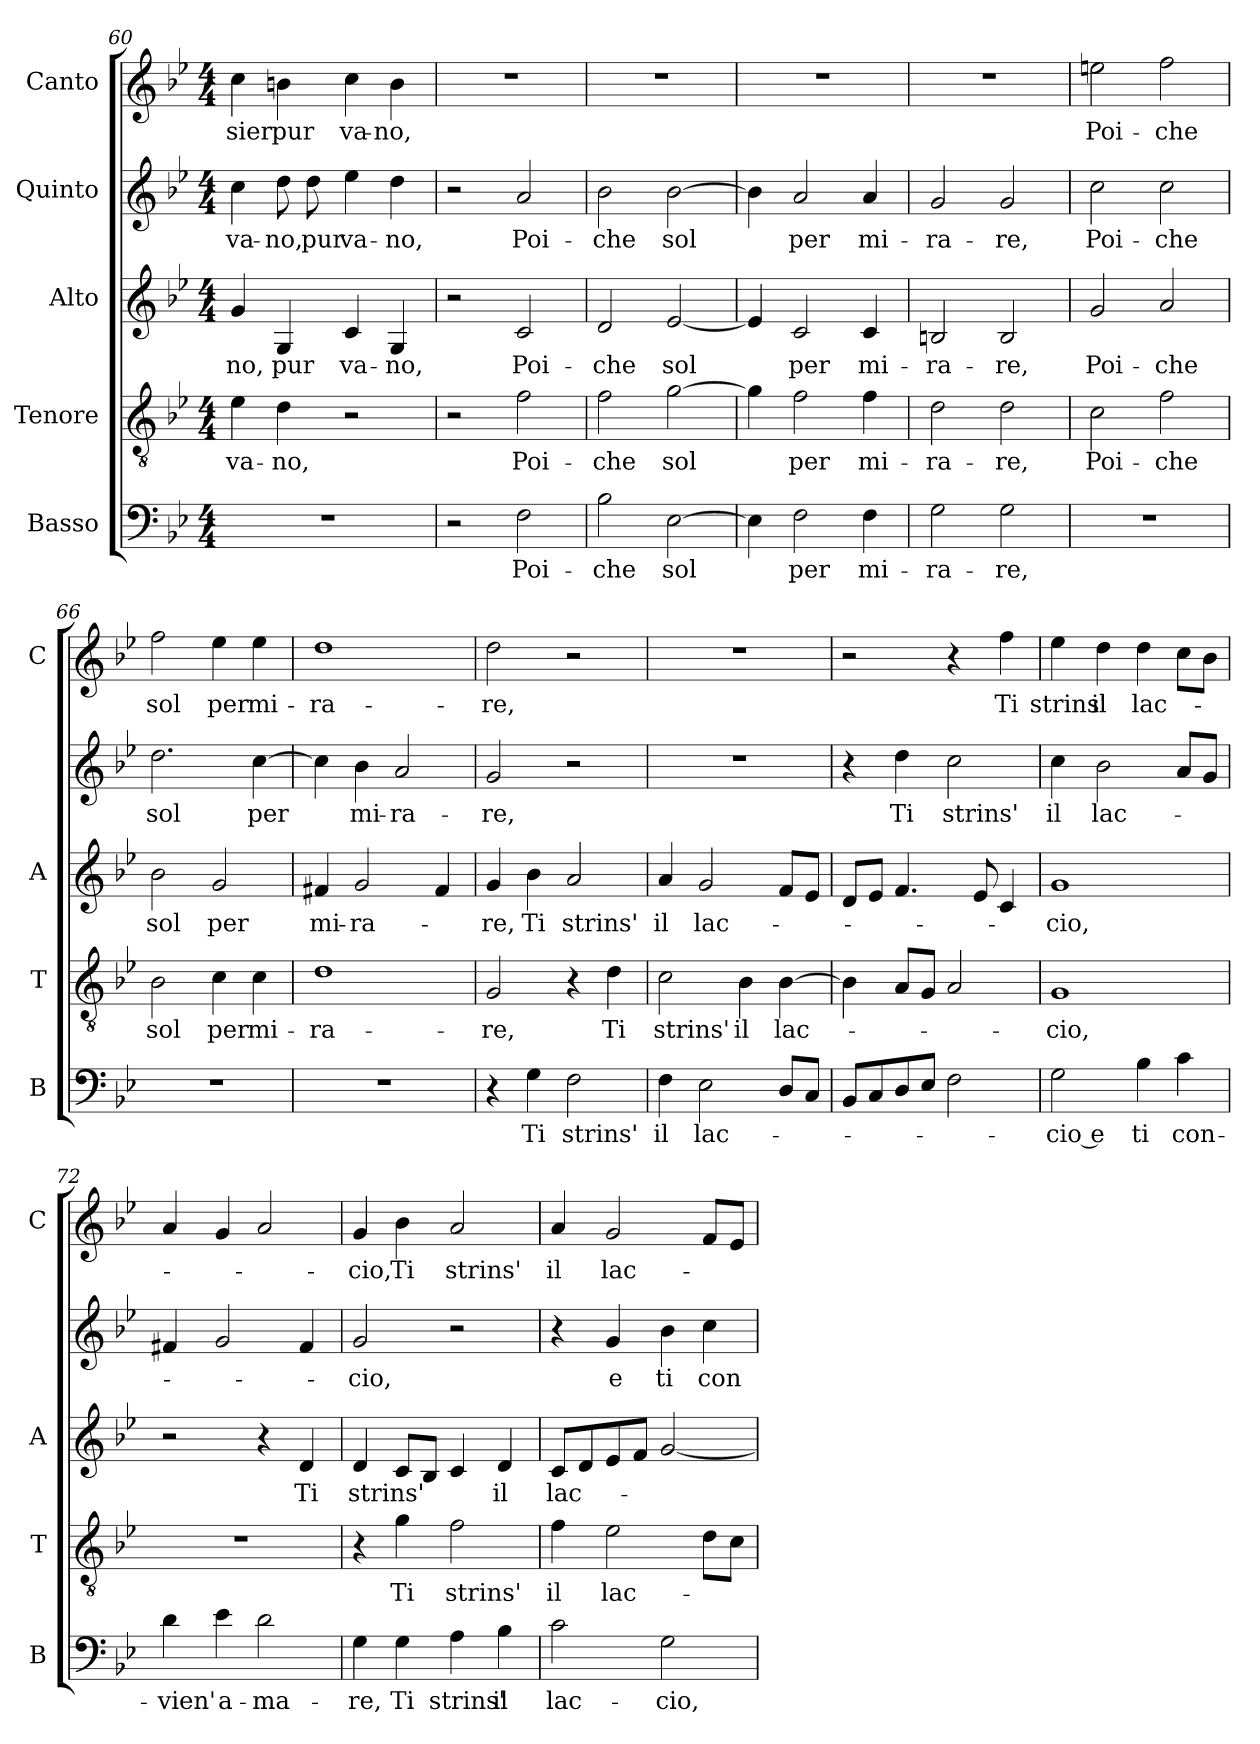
**kern	**text	**kern	**text	**kern	**text	**kern	**text	**kern	**text
*part5	*part5	*part4	*part4	*part3	*part3	*part2	*part2	*part1	*part1
*staff5	*staff5	*staff4	*staff4	*staff3	*staff3	*staff2	*staff2	*staff1	*staff1
*I"Basso	*	*I"Tenore	*	*I"Alto	*	*I"Quinto	*	*I"Canto	*
*I'B	*	*I'T	*	*I'A	*	*	*	*I'C	*
*clefF4	*	*clefGv2	*	*clefG2	*	*clefG2	*	*clefG2	*
*k[b-e-]	*	*k[b-e-]	*	*k[b-e-]	*	*k[b-e-]	*	*k[b-e-]	*
*B-:	*	*B-:	*	*B-:	*	*B-:	*	*B-:	*
*M4/4	*	*M4/4	*	*M4/4	*	*M4/4	*	*M4/4	*
=60	=60	=60	=60	=60	=60	=60	=60	=60	=60
!	!	!	!LO:LY:b	!	!LO:LY:b	!	!LO:LY:b	!	!LO:LY:b
1r	.	4e-\	va-	4g/	-no,	4cc\	va-	4cc\	-sier
!	!	!	!LO:LY:b	!	!LO:LY:b	!	!LO:LY:b	!	!LO:LY:b
.	.	4d\	-no,	4G/	pur	8dd\	-no,	4bn\	pur
!	!	!	!	!	!	!	!LO:LY:b	!	!
.	.	.	.	.	.	8dd\	pur	.	.
!	!	!	!	!	!LO:LY:b	!	!LO:LY:b	!	!LO:LY:b
.	.	2r	.	4c/	va-	4ee-\	va-	4cc\	va-
!	!	!	!	!	!LO:LY:b	!	!LO:LY:b	!	!LO:LY:b
.	.	.	.	4G/	-no,	4dd\	-no,	4b\	-no,
=61	=61	=61	=61	=61	=61	=61	=61	=61	=61
2r	.	2r	.	2r	.	2r	.	1r	.
!	!LO:LY:b	!	!LO:LY:b	!	!LO:LY:b	!	!LO:LY:b	!	!
2F\	Poi-	2f\	Poi-	2c/	Poi-	2a/	Poi-	.	.
=62	=62	=62	=62	=62	=62	=62	=62	=62	=62
!	!LO:LY:b	!	!LO:LY:b	!	!LO:LY:b	!	!LO:LY:b	!	!
2B-\	-che	2f\	-che	2d/	-che	2b-\	-che	1r	.
!	!LO:LY:b	!	!LO:LY:b	!	!LO:LY:b	!	!LO:LY:b	!	!
[2E-\	sol	[2g\	sol	[2e-/	sol	[2b-\	sol	.	.
=63	=63	=63	=63	=63	=63	=63	=63	=63	=63
4E-\]	.	4g\]	.	4e-/]	.	4b-\]	.	1r	.
!	!LO:LY:b	!	!LO:LY:b	!	!LO:LY:b	!	!LO:LY:b	!	!
2F\	per	2f\	per	2c/	per	2a/	per	.	.
!	!LO:LY:b	!	!LO:LY:b	!	!LO:LY:b	!	!LO:LY:b	!	!
4F\	mi-	4f\	mi-	4c/	mi-	4a/	mi-	.	.
!!LO:PB:g=z
=64	=64	=64	=64	=64	=64	=64	=64	=64	=64
!	!LO:LY:b	!	!LO:LY:b	!	!LO:LY:b	!	!LO:LY:b	!	!
2G\	-ra-	2d\	-ra-	2Bn/	-ra-	2g/	-ra-	1r	.
!	!LO:LY:b	!	!LO:LY:b	!	!LO:LY:b	!	!LO:LY:b	!	!
2G\	-re,	2d\	-re,	2B/	-re,	2g/	-re,	.	.
=65	=65	=65	=65	=65	=65	=65	=65	=65	=65
!	!	!	!LO:LY:b	!	!LO:LY:b	!	!LO:LY:b	!	!LO:LY:b
1r	.	2c\	Poi-	2g/	Poi-	2cc\	Poi-	2een\	Poi-
!	!	!	!LO:LY:b	!	!LO:LY:b	!	!LO:LY:b	!	!LO:LY:b
.	.	2f\	-che	2a/	-che	2cc\	-che	2ff\	-che
=66	=66	=66	=66	=66	=66	=66	=66	=66	=66
!	!	!	!LO:LY:b	!	!LO:LY:b	!	!LO:LY:b	!	!LO:LY:b
1r	.	2B-\	sol	2b-\	sol	2.dd\	sol	2ff\	sol
!	!	!	!LO:LY:b	!	!LO:LY:b	!	!	!	!LO:LY:b
.	.	4c\	per	2g/	per	.	.	4ee-\	per
!	!	!	!LO:LY:b	!	!	!	!LO:LY:b	!	!LO:LY:b
.	.	4c\	mi-	.	.	[4cc\	per	4ee-\	mi-
=67	=67	=67	=67	=67	=67	=67	=67	=67	=67
!	!	!	!LO:LY:b	!	!LO:LY:b	!	!	!	!LO:LY:b
1r	.	1d	-ra-	4f#X/	mi-	4cc\]	.	1dd	-ra-
!	!	!	!	!	!LO:LY:b	!	!LO:LY:b	!	!
.	.	.	.	2g/	-ra-	4b-\	mi-	.	.
!	!	!	!	!	!	!	!LO:LY:b	!	!
.	.	.	.	.	.	2a/	-ra-	.	.
.	.	.	.	4f#/	.	.	.	.	.
=68	=68	=68	=68	=68	=68	=68	=68	=68	=68
!	!	!	!LO:LY:b	!	!LO:LY:b	!	!LO:LY:b	!	!LO:LY:b
4r	.	2G/	-re,	4g/	-re,	2g/	-re,	2dd\	-re,
!	!LO:LY:b	!	!	!	!LO:LY:b	!	!	!	!
4G\	Ti	.	.	4b-\	Ti	.	.	.	.
!	!LO:LY:b	!	!	!	!LO:LY:b	!	!	!	!
2F\	strins'	4r	.	2a/	strins'	2r	.	2r	.
!	!	!	!LO:LY:b	!	!	!	!	!	!
.	.	4d\	Ti	.	.	.	.	.	.
=69	=69	=69	=69	=69	=69	=69	=69	=69	=69
!	!LO:LY:b	!	!LO:LY:b	!	!LO:LY:b	!	!	!	!
4F\	il	2c\	strins'	4a/	il	1r	.	1r	.
!	!LO:LY:b	!	!	!	!LO:LY:b	!	!	!	!
2E-\	lac-	.	.	2g/	lac-	.	.	.	.
!	!	!	!LO:LY:b	!	!	!	!	!	!
.	.	4B-\	il	.	.	.	.	.	.
!	!	!	!LO:LY:b	!	!	!	!	!	!
8D/L	.	[4B-\	lac-	8f/L	.	.	.	.	.
8C/J	.	.	.	8e-/J	.	.	.	.	.
=70	=70	=70	=70	=70	=70	=70	=70	=70	=70
8BB-/L	.	4B-\]	.	8d/L	.	4r	.	2r	.
8C/	.	.	.	8e-/J	.	.	.	.	.
!	!	!	!	!	!	!	!LO:LY:b	!	!
8D/	.	8A/L	.	4.f/	.	4dd\	Ti	.	.
8E-/J	.	8G/J	.	.	.	.	.	.	.
!	!	!	!	!	!	!	!LO:LY:b	!	!
2F\	.	2A/	.	.	.	2cc\	strins'	4r	.
.	.	.	.	8e-/	.	.	.	.	.
!	!	!	!	!	!	!	!	!	!LO:LY:b
.	.	.	.	4c/	.	.	.	4ff\	Ti
!!LO:LB:g=z
=71	=71	=71	=71	=71	=71	=71	=71	=71	=71
!	!LO:LY:b	!	!LO:LY:b	!	!LO:LY:b	!	!LO:LY:b	!	!LO:LY:b
2G\	-cio e	1G	-cio,	1g	-cio,	4cc\	il	4ee-\	strins'
!	!	!	!	!	!	!	!LO:LY:b	!	!LO:LY:b
.	.	.	.	.	.	2b-\	lac-	4dd\	il
!	!LO:LY:b	!	!	!	!	!	!	!	!LO:LY:b
4B-\	ti	.	.	.	.	.	.	4dd\	lac-
!	!LO:LY:b	!	!	!	!	!	!	!	!
4c\	con-	.	.	.	.	8a/L	.	8cc\L	.
.	.	.	.	.	.	8g/J	.	8b-\J	.
=72	=72	=72	=72	=72	=72	=72	=72	=72	=72
!	!LO:LY:b	!	!	!	!	!	!	!	!
4d\	-vien'	1r	.	2r	.	4f#X/	.	4a/	.
!	!LO:LY:b	!	!	!	!	!	!	!	!
4e-\	a-	.	.	.	.	2g/	.	4g/	.
!	!LO:LY:b	!	!	!	!	!	!	!	!
2d\	-ma-	.	.	4r	.	.	.	2a/	.
!	!	!	!	!	!LO:LY:b	!	!	!	!
.	.	.	.	4d/	Ti	4f#/	.	.	.
=73	=73	=73	=73	=73	=73	=73	=73	=73	=73
!	!LO:LY:b	!	!	!	!LO:LY:b	!	!LO:LY:b	!	!LO:LY:b
4G\	-re,	4r	.	4d/	strins'	2g/	-cio,	4g/	-cio,
!	!LO:LY:b	!	!LO:LY:b	!	!	!	!	!	!LO:LY:b
4G\	Ti	4g\	Ti	8c/L	.	.	.	4b-\	Ti
.	.	.	.	8B-/J	.	.	.	.	.
!	!LO:LY:b	!	!LO:LY:b	!	!	!	!	!	!LO:LY:b
4A\	strins'	2f\	strins'	4c/	.	2r	.	2a/	strins'
!	!LO:LY:b	!	!	!	!LO:LY:b	!	!	!	!
4B-\	il	.	.	4d/	il	.	.	.	.
=74	=74	=74	=74	=74	=74	=74	=74	=74	=74
!	!LO:LY:b	!	!LO:LY:b	!	!LO:LY:b	!	!	!	!LO:LY:b
2c\	lac-	4f\	il	8c/L	lac-	4r	.	4a/	il
.	.	.	.	8d/	.	.	.	.	.
!	!	!	!LO:LY:b	!	!	!	!LO:LY:b	!	!LO:LY:b
.	.	2e-\	lac-	8e-/	.	4g/	e	2g/	lac-
.	.	.	.	8f/J	.	.	.	.	.
!	!LO:LY:b	!	!	!	!	!	!LO:LY:b	!	!
2G\	-cio,	.	.	[2g/	.	4b-\	ti	.	.
!	!	!	!	!	!	!	!LO:LY:b	!	!
.	.	8d\L	.	.	.	4cc\	con-	8f/L	.
.	.	8c\J	.	.	.	.	.	8e-/J	.
=	=	=	=	=	=	=	=	=	=
*-	*-	*-	*-	*-	*-	*-	*-	*-	*-
